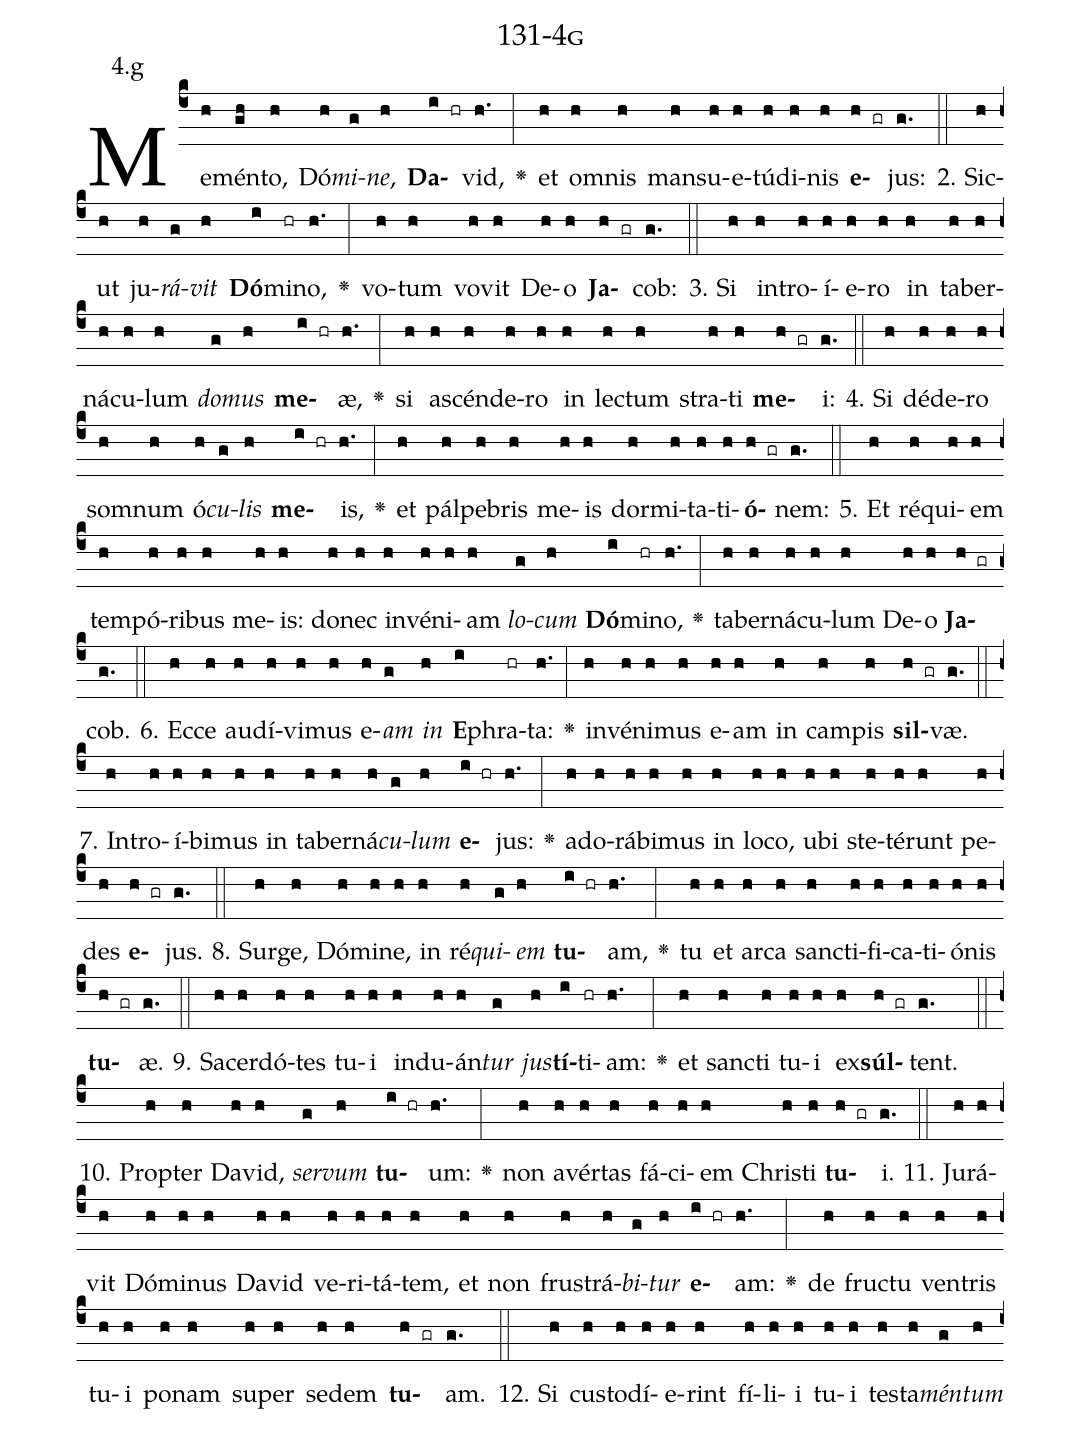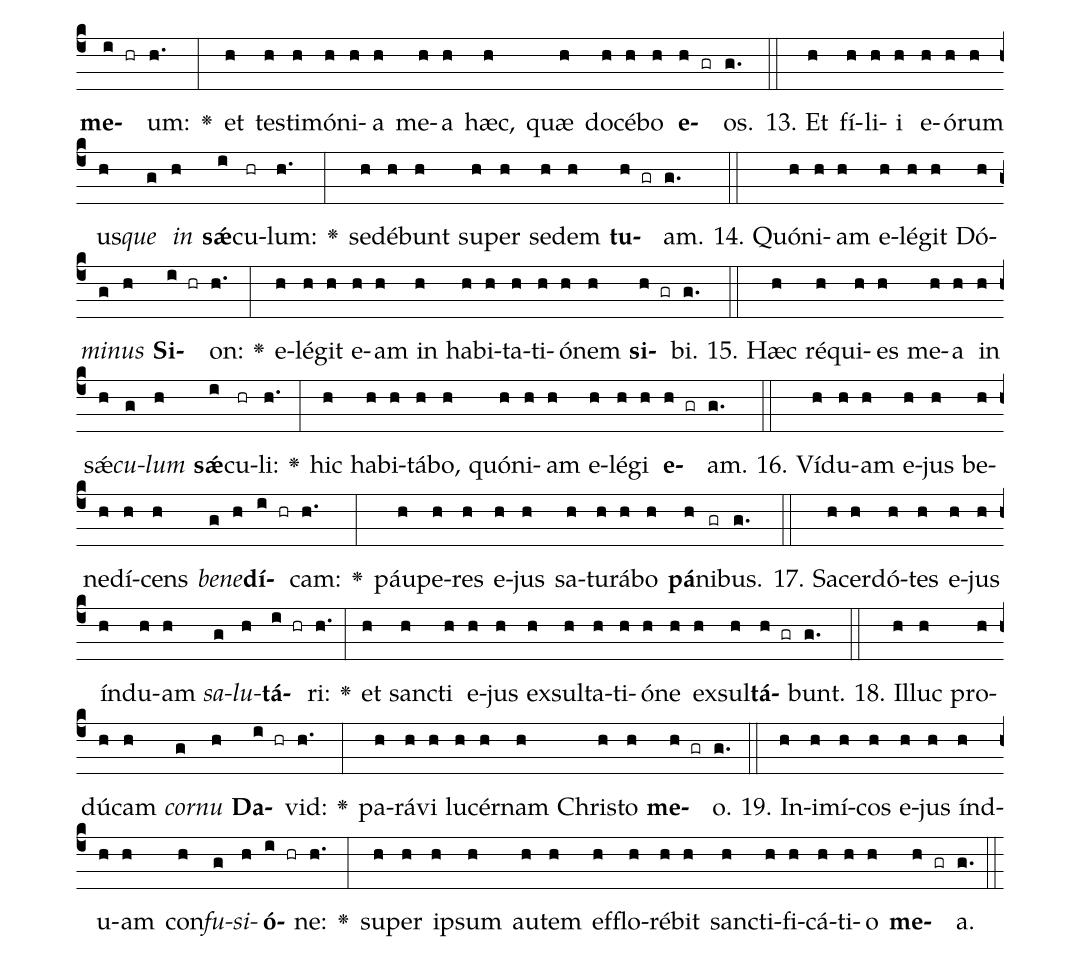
name: 131-4g;
annotation: 4.g;
%%
(c4)Me(h)mén(gh)to,(h) Dó(h)<i>mi</i>(g)<i>ne</i>,(h) <b>Da</b>(i hr)vid,(h.) <v>\greheightstar</v>(:) et(h) om(h)nis(h) man(h)su(h)e(h)tú(h)di(h)nis(h) <b>e</b>(h gr)jus:(g.) (::)
2. Sic(h)ut(h) ju(h)<i>rá</i>(g)<i>vit</i>(h) <b>Dó</b>(i)mi(hr)no,(h.) <v>\greheightstar</v>(:) vo(h)tum(h) vo(h)vit(h) De(h)o(h) <b>Ja</b>(h gr)cob:(g.) (::)
3. Si(h) in(h)tro(h)í(h)e(h)ro(h) in(h) ta(h)ber(h)ná(h)cu(h)lum(h) <i>do</i>(g)<i>mus</i>(h) <b>me</b>(i hr)æ,(h.) <v>\greheightstar</v>(:) si(h) a(h)scén(h)de(h)ro(h) in(h) lec(h)tum(h) stra(h)ti(h) <b>me</b>(h gr)i:(g.) (::)
4. Si(h) dé(h)de(h)ro(h) som(h)num(h) ó(h)<i>cu</i>(g)<i>lis</i>(h) <b>me</b>(i hr)is,(h.) <v>\greheightstar</v>(:) et(h) pál(h)pe(h)bris(h) me(h)is(h) dor(h)mi(h)ta(h)ti(h)<b>ó</b>(h gr)nem:(g.) (::)
5. Et(h) ré(h)qui(h)em(h) tem(h)pó(h)ri(h)bus(h) me(h)is:(h) do(h)nec(h) in(h)vé(h)ni(h)am(h) <i>lo</i>(g)<i>cum</i>(h) <b>Dó</b>(i)mi(hr)no,(h.) <v>\greheightstar</v>(:) ta(h)ber(h)ná(h)cu(h)lum(h) De(h)o(h) <b>Ja</b>(h gr)cob.(g.) (::)
6. Ec(h)ce(h) au(h)dí(h)vi(h)mus(h) e(h)<i>am</i>(g) <i>in</i>(h) <b>E</b>(i)phra(hr)ta:(h.) <v>\greheightstar</v>(:) in(h)vé(h)ni(h)mus(h) e(h)am(h) in(h) cam(h)pis(h) <b>sil</b>(h gr)væ.(g.) (::)
7. In(h)tro(h)í(h)bi(h)mus(h) in(h) ta(h)ber(h)ná(h)<i>cu</i>(g)<i>lum</i>(h) <b>e</b>(i hr)jus:(h.) <v>\greheightstar</v>(:) ad(h)o(h)rá(h)bi(h)mus(h) in(h) lo(h)co,(h) u(h)bi(h) ste(h)té(h)runt(h) pe(h)des(h) <b>e</b>(h gr)jus.(g.) (::)
8. Sur(h)ge,(h) Dó(h)mi(h)ne,(h) in(h) ré(h)<i>qui</i>(g)<i>em</i>(h) <b>tu</b>(i hr)am,(h.) <v>\greheightstar</v>(:) tu(h) et(h) ar(h)ca(h) sanc(h)ti(h)fi(h)ca(h)ti(h)ó(h)nis(h) <b>tu</b>(h gr)æ.(g.) (::)
9. Sa(h)cer(h)dó(h)tes(h) tu(h)i(h) ind(h)u(h)án(h)<i>tur</i>(g) <i>jus</i>(h)<b>tí</b>(i)ti(hr)am:(h.) <v>\greheightstar</v>(:) et(h) sanc(h)ti(h) tu(h)i(h) ex(h)<b>súl</b>(h gr)tent.(g.) (::)
10. Prop(h)ter(h) Da(h)vid,(h) <i>ser</i>(g)<i>vum</i>(h) <b>tu</b>(i hr)um:(h.) <v>\greheightstar</v>(:) non(h) a(h)vér(h)tas(h) fá(h)ci(h)em(h) Chris(h)ti(h) <b>tu</b>(h gr)i.(g.) (::)
11. Ju(h)rá(h)vit(h) Dó(h)mi(h)nus(h) Da(h)vid(h) ve(h)ri(h)tá(h)tem,(h) et(h) non(h) frus(h)trá(h)<i>bi</i>(g)<i>tur</i>(h) <b>e</b>(i hr)am:(h.) <v>\greheightstar</v>(:) de(h) fruc(h)tu(h) ven(h)tris(h) tu(h)i(h) po(h)nam(h) su(h)per(h) se(h)dem(h) <b>tu</b>(h gr)am.(g.) (::)
12. Si(h) cus(h)to(h)dí(h)e(h)rint(h) fí(h)li(h)i(h) tu(h)i(h) tes(h)ta(h)<i>mén</i>(g)<i>tum</i>(h) <b>me</b>(i hr)um:(h.) <v>\greheightstar</v>(:) et(h) tes(h)ti(h)mó(h)ni(h)a(h) me(h)a(h) hæc,(h) quæ(h) do(h)cé(h)bo(h) <b>e</b>(h gr)os.(g.) (::)
13. Et(h) fí(h)li(h)i(h) e(h)ó(h)rum(h) us(h)<i>que</i>(g) <i>in</i>(h) <b>sǽ</b>(i)cu(hr)lum:(h.) <v>\greheightstar</v>(:) se(h)dé(h)bunt(h) su(h)per(h) se(h)dem(h) <b>tu</b>(h gr)am.(g.) (::)
14. Quón(h)i(h)am(h) e(h)lé(h)git(h) Dó(h)<i>mi</i>(g)<i>nus</i>(h) <b>Si</b>(i hr)on:(h.) <v>\greheightstar</v>(:) e(h)lé(h)git(h) e(h)am(h) in(h) ha(h)bi(h)ta(h)ti(h)ó(h)nem(h) <b>si</b>(h gr)bi.(g.) (::)
15. Hæc(h) ré(h)qui(h)es(h) me(h)a(h) in(h) sǽ(h)<i>cu</i>(g)<i>lum</i>(h) <b>sǽ</b>(i)cu(hr)li:(h.) <v>\greheightstar</v>(:) hic(h) ha(h)bi(h)tá(h)bo,(h) quón(h)i(h)am(h) e(h)lé(h)gi(h) <b>e</b>(h gr)am.(g.) (::)
16. Ví(h)du(h)am(h) e(h)jus(h) be(h)ne(h)dí(h)cens(h) <i>be</i>(g)<i>ne</i>(h)<b>dí</b>(i hr)cam:(h.) <v>\greheightstar</v>(:) páu(h)pe(h)res(h) e(h)jus(h) sa(h)tu(h)rá(h)bo(h) <b>pá</b>(h)ni(gr)bus.(g.) (::)
17. Sa(h)cer(h)dó(h)tes(h) e(h)jus(h) índ(h)u(h)am(h) <i>sa</i>(g)<i>lu</i>(h)<b>tá</b>(i hr)ri:(h.) <v>\greheightstar</v>(:) et(h) sanc(h)ti(h) e(h)jus(h) ex(h)sul(h)ta(h)ti(h)ó(h)ne(h) ex(h)sul(h)<b>tá</b>(h gr)bunt.(g.) (::)
18. Il(h)luc(h) pro(h)dú(h)cam(h) <i>cor</i>(g)<i>nu</i>(h) <b>Da</b>(i hr)vid:(h.) <v>\greheightstar</v>(:) pa(h)rá(h)vi(h) lu(h)cér(h)nam(h) Chris(h)to(h) <b>me</b>(h gr)o.(g.) (::)
19. In(h)i(h)mí(h)cos(h) e(h)jus(h) índ(h)u(h)am(h) con(h)<i>fu</i>(g)<i>si</i>(h)<b>ó</b>(i hr)ne:(h.) <v>\greheightstar</v>(:) su(h)per(h) ip(h)sum(h) au(h)tem(h) ef(h)flo(h)ré(h)bit(h) sanc(h)ti(h)fi(h)cá(h)ti(h)o(h) <b>me</b>(h gr)a.(g.) (::)
